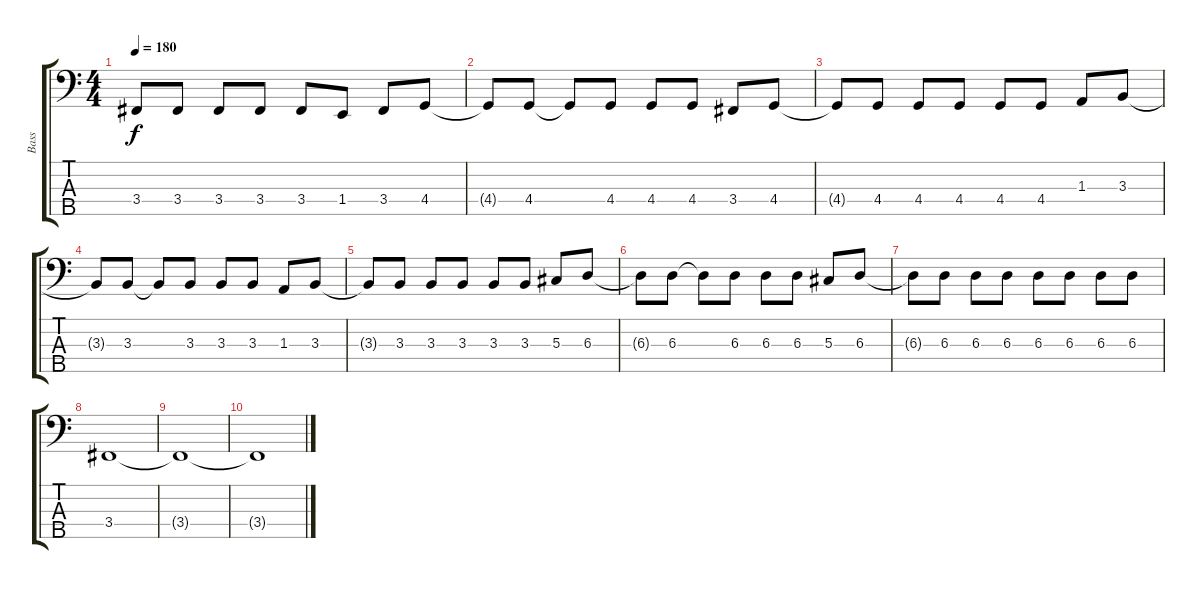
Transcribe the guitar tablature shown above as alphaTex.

\track ("Bass" "Bass") {instrument electricbassfinger}
\staff {score tabs}
\tuning (Gb2 Db2 Ab1 Eb1 Bb0) {hide}
\ts (4 4)
\tempo 180
\clef f4
\ks c
3.4{t}.8{dy f} 3.4.8 3.4.8 3.4.8 3.4.8 1.4.8 3.4.8 4.4.8 |
4.4{t}.8 4.4.8 4.4{t}.8 4.4.8 4.4.8 4.4.8 3.4.8 4.4.8 |
4.4{t}.8 4.4.8 4.4.8 4.4.8 4.4.8 4.4.8 1.3.8 3.3.8 |
3.3{t}.8 3.3.8 3.3{t}.8 3.3.8 3.3.8 3.3.8 1.3.8 3.3.8 |
3.3{t}.8 3.3.8 3.3.8 3.3.8 3.3.8 3.3.8 5.3.8 6.3.8 |
6.3{t}.8 6.3.8 6.3{t}.8 6.3.8 6.3.8 6.3.8 5.3.8 6.3.8 |
6.3{t}.8 6.3.8 6.3.8 6.3.8 6.3.8 6.3.8 6.3.8 6.3.8 |
3.4.1 |
3.4{t}.1 |
3.4{t}.1
